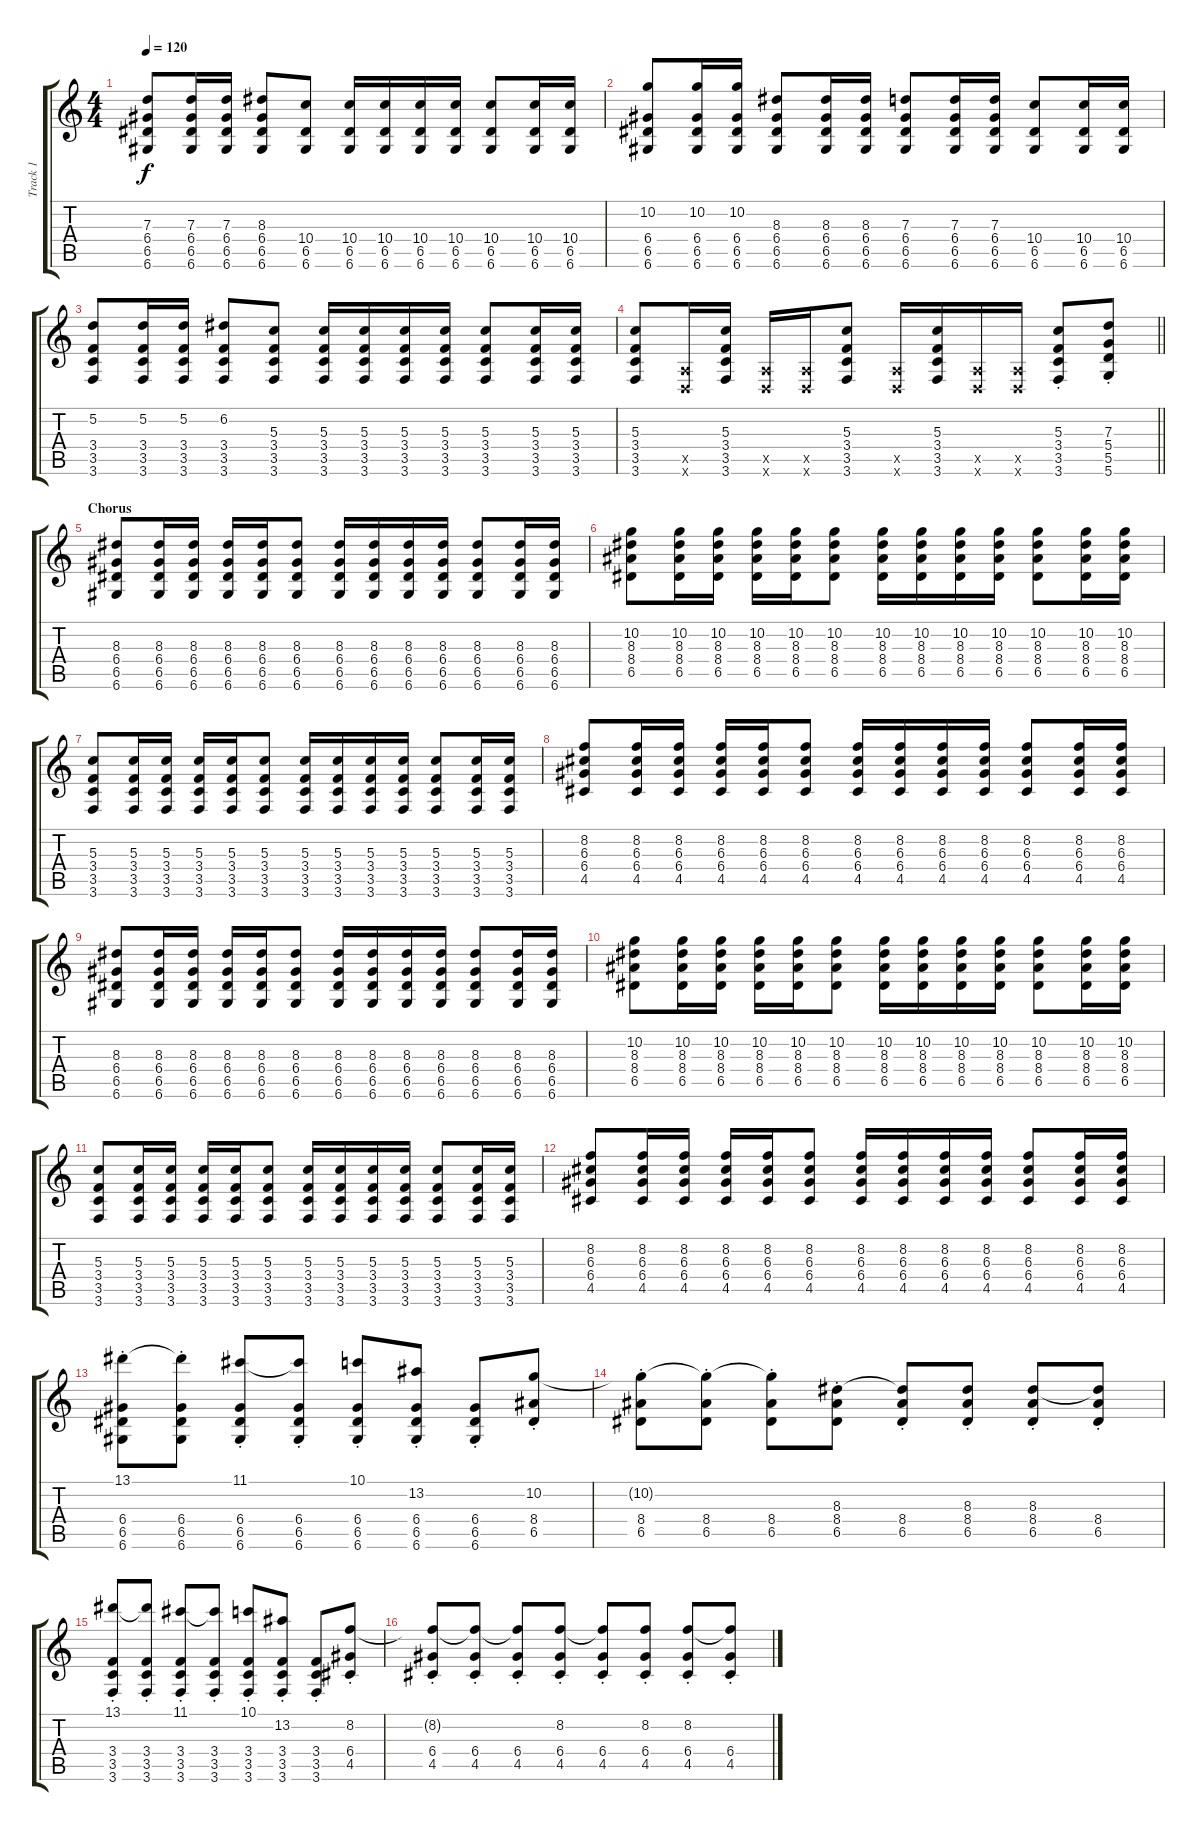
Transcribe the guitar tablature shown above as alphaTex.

\track ("Track 1" "Track 1") {instrument acousticguitarsteel}
\staff {score tabs}
\tuning (D4 A3 G3 D3 A2 D2) {hide}
\ts (4 4)
\tempo 120
\clef g2
\ks c
(7.3 6.4 6.5 6.6).8{dy f} (7.3 6.4 6.5 6.6).16 (7.3 6.4 6.5 6.6).16 (8.3 6.4 6.5 6.6).8 (10.4 6.5 6.6).8 (10.4 6.5 6.6).16 (10.4 6.5 6.6).16 (10.4 6.5 6.6).16 (10.4 6.5 6.6).16 (10.4 6.5 6.6).8 (10.4 6.5 6.6).16 (10.4 6.5 6.6).16 |
(10.2 6.4 6.5 6.6).8 (10.2 6.4 6.5 6.6).16 (10.2 6.4 6.5 6.6).16 (8.3 6.4 6.5 6.6).8 (8.3 6.4 6.5 6.6).16 (8.3 6.4 6.5 6.6).16 (7.3 6.4 6.5 6.6).8 (7.3 6.4 6.5 6.6).16 (7.3 6.4 6.5 6.6).16 (10.4 6.5 6.6).8 (10.4 6.5 6.6).16 (10.4 6.5 6.6).16 |
(5.2 3.4 3.5 3.6).8 (5.2 3.4 3.5 3.6).16 (5.2 3.4 3.5 3.6).16 (6.2 3.4 3.5 3.6).8 (5.3 3.4 3.5 3.6).8 (5.3 3.4 3.5 3.6).16 (5.3 3.4 3.5 3.6).16 (5.3 3.4 3.5 3.6).16 (5.3 3.4 3.5 3.6).16 (5.3 3.4 3.5 3.6).8 (5.3 3.4 3.5 3.6).16 (5.3 3.4 3.5 3.6).16 |
\barLineRight lightlight
(5.3 3.4 3.5 3.6).8 (0.5{x} 0.6{x}).16 (5.3 3.4 3.5 3.6).16 (0.5{x} 0.6{x}).16 (0.5{x} 0.6{x}).16 (5.3 3.4 3.5 3.6).8 (0.5{x} 0.6{x}).16 (5.3 3.4 3.5 3.6).16 (0.5{x} 0.6{x}).16 (0.5{x} 0.6{x}).16 (5.3{st} 3.4{st} 3.5{st} 3.6{st}).8 (7.3{st} 5.4{st} 5.5{st} 5.6{st}).8 |
\section ("" "Chorus")
(8.3 6.4 6.5 6.6).8 (8.3 6.4 6.5 6.6).16 (8.3 6.4 6.5 6.6).16 (8.3 6.4 6.5 6.6).16 (8.3 6.4 6.5 6.6).16 (8.3 6.4 6.5 6.6).8 (8.3 6.4 6.5 6.6).16 (8.3 6.4 6.5 6.6).16 (8.3 6.4 6.5 6.6).16 (8.3 6.4 6.5 6.6).16 (8.3 6.4 6.5 6.6).8 (8.3 6.4 6.5 6.6).16 (8.3 6.4 6.5 6.6).16 |
(10.2 8.3 8.4 6.5).8 (10.2 8.3 8.4 6.5).16 (10.2 8.3 8.4 6.5).16 (10.2 8.3 8.4 6.5).16 (10.2 8.3 8.4 6.5).16 (10.2 8.3 8.4 6.5).8 (10.2 8.3 8.4 6.5).16 (10.2 8.3 8.4 6.5).16 (10.2 8.3 8.4 6.5).16 (10.2 8.3 8.4 6.5).16 (10.2 8.3 8.4 6.5).8 (10.2 8.3 8.4 6.5).16 (10.2 8.3 8.4 6.5).16 |
(5.3 3.4 3.5 3.6).8 (5.3 3.4 3.5 3.6).16 (5.3 3.4 3.5 3.6).16 (5.3 3.4 3.5 3.6).16 (5.3 3.4 3.5 3.6).16 (5.3 3.4 3.5 3.6).8 (5.3 3.4 3.5 3.6).16 (5.3 3.4 3.5 3.6).16 (5.3 3.4 3.5 3.6).16 (5.3 3.4 3.5 3.6).16 (5.3 3.4 3.5 3.6).8 (5.3 3.4 3.5 3.6).16 (5.3 3.4 3.5 3.6).16 |
(8.2 6.3 6.4 4.5).8 (8.2 6.3 6.4 4.5).16 (8.2 6.3 6.4 4.5).16 (8.2 6.3 6.4 4.5).16 (8.2 6.3 6.4 4.5).16 (8.2 6.3 6.4 4.5).8 (8.2 6.3 6.4 4.5).16 (8.2 6.3 6.4 4.5).16 (8.2 6.3 6.4 4.5).16 (8.2 6.3 6.4 4.5).16 (8.2 6.3 6.4 4.5).8 (8.2 6.3 6.4 4.5).16 (8.2 6.3 6.4 4.5).16 |
(8.3 6.4 6.5 6.6).8 (8.3 6.4 6.5 6.6).16 (8.3 6.4 6.5 6.6).16 (8.3 6.4 6.5 6.6).16 (8.3 6.4 6.5 6.6).16 (8.3 6.4 6.5 6.6).8 (8.3 6.4 6.5 6.6).16 (8.3 6.4 6.5 6.6).16 (8.3 6.4 6.5 6.6).16 (8.3 6.4 6.5 6.6).16 (8.3 6.4 6.5 6.6).8 (8.3 6.4 6.5 6.6).16 (8.3 6.4 6.5 6.6).16 |
(10.2 8.3 8.4 6.5).8 (10.2 8.3 8.4 6.5).16 (10.2 8.3 8.4 6.5).16 (10.2 8.3 8.4 6.5).16 (10.2 8.3 8.4 6.5).16 (10.2 8.3 8.4 6.5).8 (10.2 8.3 8.4 6.5).16 (10.2 8.3 8.4 6.5).16 (10.2 8.3 8.4 6.5).16 (10.2 8.3 8.4 6.5).16 (10.2 8.3 8.4 6.5).8 (10.2 8.3 8.4 6.5).16 (10.2 8.3 8.4 6.5).16 |
(5.3 3.4 3.5 3.6).8 (5.3 3.4 3.5 3.6).16 (5.3 3.4 3.5 3.6).16 (5.3 3.4 3.5 3.6).16 (5.3 3.4 3.5 3.6).16 (5.3 3.4 3.5 3.6).8 (5.3 3.4 3.5 3.6).16 (5.3 3.4 3.5 3.6).16 (5.3 3.4 3.5 3.6).16 (5.3 3.4 3.5 3.6).16 (5.3 3.4 3.5 3.6).8 (5.3 3.4 3.5 3.6).16 (5.3 3.4 3.5 3.6).16 |
(8.2 6.3 6.4 4.5).8 (8.2 6.3 6.4 4.5).16 (8.2 6.3 6.4 4.5).16 (8.2 6.3 6.4 4.5).16 (8.2 6.3 6.4 4.5).16 (8.2 6.3 6.4 4.5).8 (8.2 6.3 6.4 4.5).16 (8.2 6.3 6.4 4.5).16 (8.2 6.3 6.4 4.5).16 (8.2 6.3 6.4 4.5).16 (8.2 6.3 6.4 4.5).8 (8.2 6.3 6.4 4.5).16 (8.2 6.3 6.4 4.5).16 |
(13.1 6.4{st} 6.5{st} 6.6{st}).8 (13.1{t} 6.4{st} 6.5{st} 6.6{st}).8 (11.1 6.4{st} 6.5{st} 6.6{st}).8 (11.1{t} 6.4{st} 6.5{st} 6.6{st}).8 (10.1 6.4{st} 6.5{st} 6.6{st}).8 (13.2 6.4{st} 6.5{st} 6.6{st}).8 (6.4{st} 6.5{st} 6.6{st}).8 (10.2 8.4{st} 6.5{st}).8 |
(10.2{t} 8.4{st} 6.5{st}).8 (10.2{t} 8.4{st} 6.5{st}).8 (10.2{t} 8.4{st} 6.5{st}).8 (8.3 8.4{st} 6.5{st}).8 (8.3{t} 8.4{st} 6.5{st}).8 (8.3 8.4{st} 6.5{st}).8 (8.3 8.4{st} 6.5{st}).8 (8.3{t} 8.4{st} 6.5{st}).8 |
(13.1 3.4{st} 3.5{st} 3.6{st}).8 (13.1{t} 3.4{st} 3.5{st} 3.6{st}).8 (11.1 3.4{st} 3.5{st} 3.6{st}).8 (11.1{t} 3.4{st} 3.5{st} 3.6{st}).8 (10.1 3.4{st} 3.5{st} 3.6{st}).8 (13.2 3.4{st} 3.5{st} 3.6{st}).8 (3.4{st} 3.5{st} 3.6{st}).8 (8.2 6.4{st} 4.5{st}).8 |
(8.2{t} 6.4{st} 4.5{st}).8 (8.2{t} 6.4{st} 4.5{st}).8 (8.2{t} 6.4{st} 4.5{st}).8 (8.2 6.4{st} 4.5{st}).8 (8.2{t} 6.4{st} 4.5{st}).8 (8.2 6.4{st} 4.5{st}).8 (8.2 6.4{st} 4.5{st}).8 (8.2{t} 6.4{st} 4.5{st}).8
